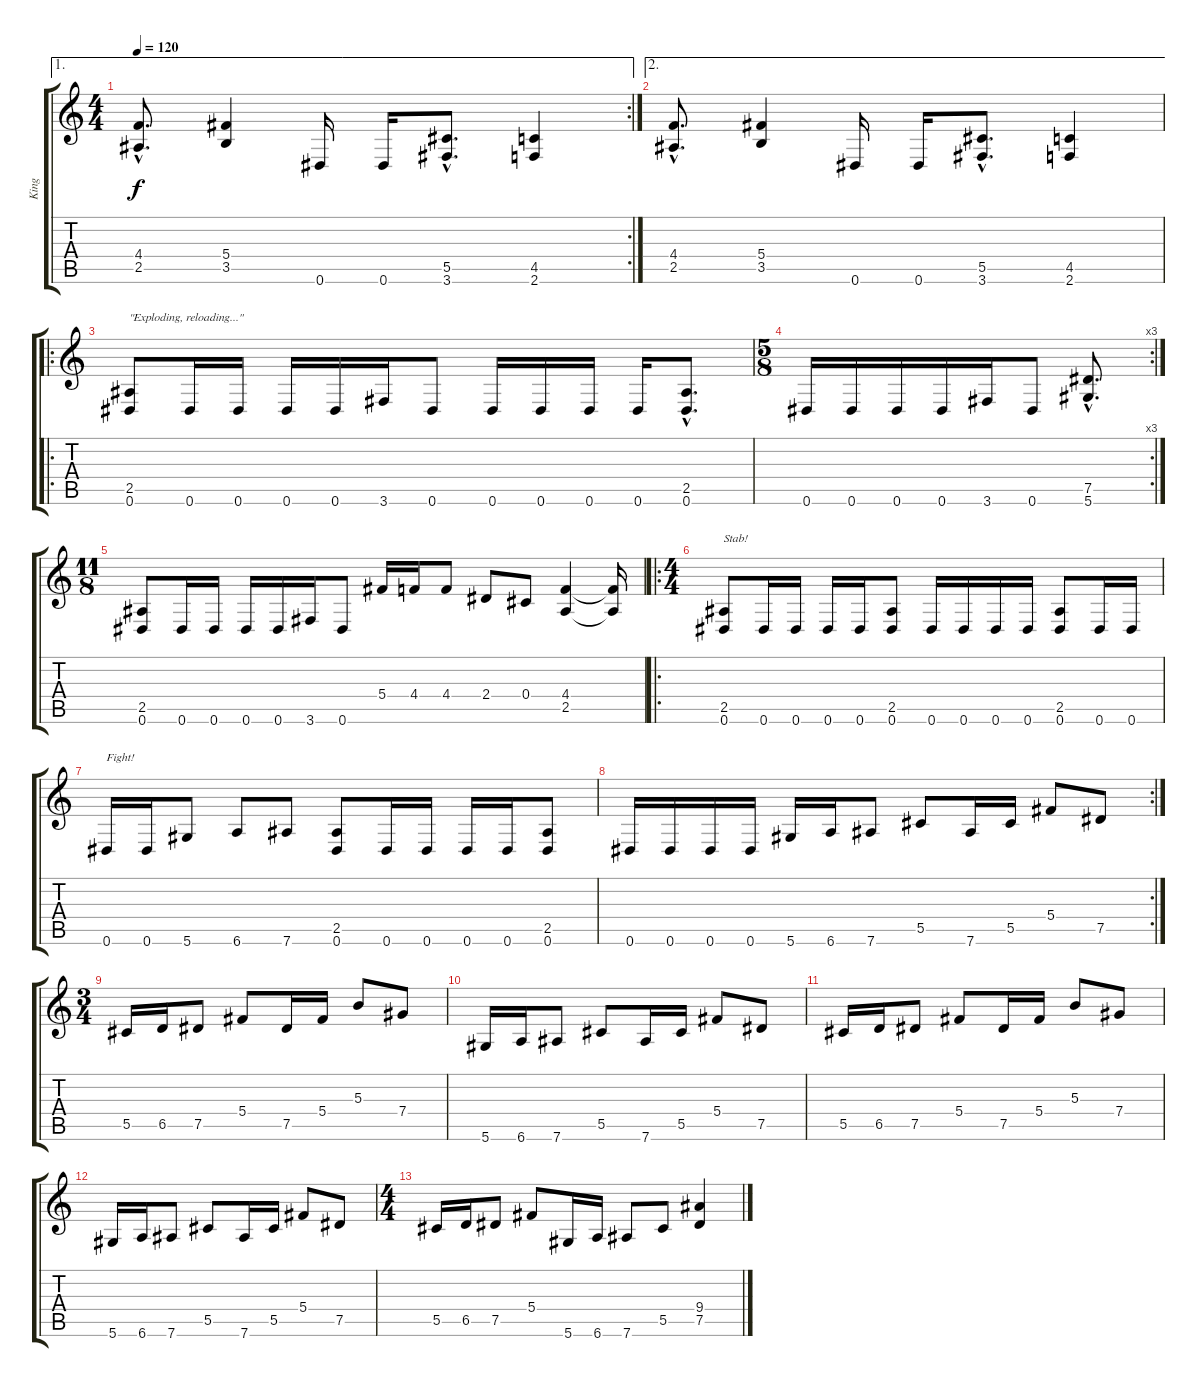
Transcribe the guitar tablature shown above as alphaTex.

\track ("King" "King") {instrument distortionguitar}
\staff {score tabs}
\tuning (Eb4 Bb3 Gb3 Db3 Ab2 Eb2) {hide}
\ae 1
\rc 2
\ts (4 4)
\tempo 120
\clef g2
\ks c
(4.4{hac} 2.5{hac}).8{d dy f} (5.4 3.5).4 0.6.16 0.6.16 (5.5{hac} 3.6{hac}).8{d} (4.5 2.6).4 |
\ae 2
(4.4{hac} 2.5{hac}).8{d} (5.4 3.5).4 0.6.16 0.6.16 (5.5{hac} 3.6{hac}).8{d} (4.5 2.6).4 |
\ro
(2.5 0.6).8{txt "\"Exploding, reloading...\""} 0.6.16 0.6.16 0.6.16 0.6.16 3.6.16 0.6.8 0.6.16 0.6.16 0.6.16 0.6.16 (2.5{hac} 0.6{hac}).8{d} |
\rc 3
\ts (5 8)
0.6.16 0.6.16 0.6.16 0.6.16 3.6.16 0.6.8 (7.5{hac} 5.6{hac}).8{d} |
\ts (11 8)
(2.5 0.6).8 0.6.16 0.6.16 0.6.16 0.6.16 3.6.16 0.6.8 5.4.16 4.4.16 4.4.8 2.4.8 0.4.8 (4.4 2.5).4 (4.4{t} 2.5{t}).16 |
\ro
\ts (4 4)
(2.5 0.6).8{txt "Stab!"} 0.6.16 0.6.16 0.6.16 0.6.16 (2.5 0.6).8 0.6.16 0.6.16 0.6.16 0.6.16 (2.5 0.6).8 0.6.16 0.6.16 |
0.6.16{txt "Fight!"} 0.6.16 5.6.8 6.6.8 7.6.8 (2.5 0.6).8 0.6.16 0.6.16 0.6.16 0.6.16 (2.5 0.6).8 |
\rc 2
0.6.16 0.6.16 0.6.16 0.6.16 5.6.16 6.6.16 7.6.8 5.5.8 7.6.16 5.5.16 5.4.8 7.5.8 |
\ts (3 4)
5.5.16 6.5.16 7.5.8 5.4.8 7.5.16 5.4.16 5.3.8 7.4.8 |
5.6.16 6.6.16 7.6.8 5.5.8 7.6.16 5.5.16 5.4.8 7.5.8 |
5.5.16 6.5.16 7.5.8 5.4.8 7.5.16 5.4.16 5.3.8 7.4.8 |
5.6.16 6.6.16 7.6.8 5.5.8 7.6.16 5.5.16 5.4.8 7.5.8 |
\ts (4 4)
5.5.16 6.5.16 7.5.8 5.4.8 5.6.16 6.6.16 7.6.8 5.5.8 (9.4 7.5).4
